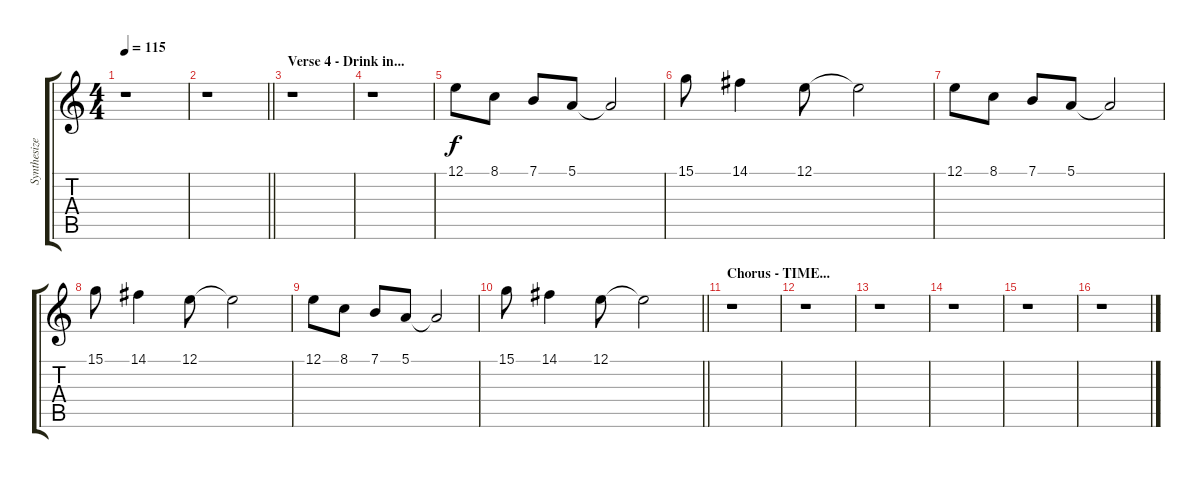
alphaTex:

\track ("Synthesizer (Bill)" "Synthesize") {instrument pad5bowed}
\staff {score tabs}
\tuning (E4 B3 G3 D3 A2 E2) {hide}
\ts (4 4)
\tempo 115
\clef g2
\ks c
r.1{dy f} |
\barLineRight lightlight
r.1 |
\section ("" "Verse 4 - Drink in...")
r.1 |
r.1 |
12.1.8 8.1.8 7.1.8 5.1.8 5.1{t}.2 |
15.1.8 14.1.4 12.1.8 12.1{t}.2 |
12.1.8 8.1.8 7.1.8 5.1.8 5.1{t}.2 |
15.1.8 14.1.4 12.1.8 12.1{t}.2 |
12.1.8 8.1.8 7.1.8 5.1.8 5.1{t}.2 |
\barLineRight lightlight
15.1.8 14.1.4 12.1.8 12.1{t}.2 |
\section ("" "Chorus - TIME...")
r.1 |
r.1 |
r.1 |
r.1 |
r.1 |
r.1
